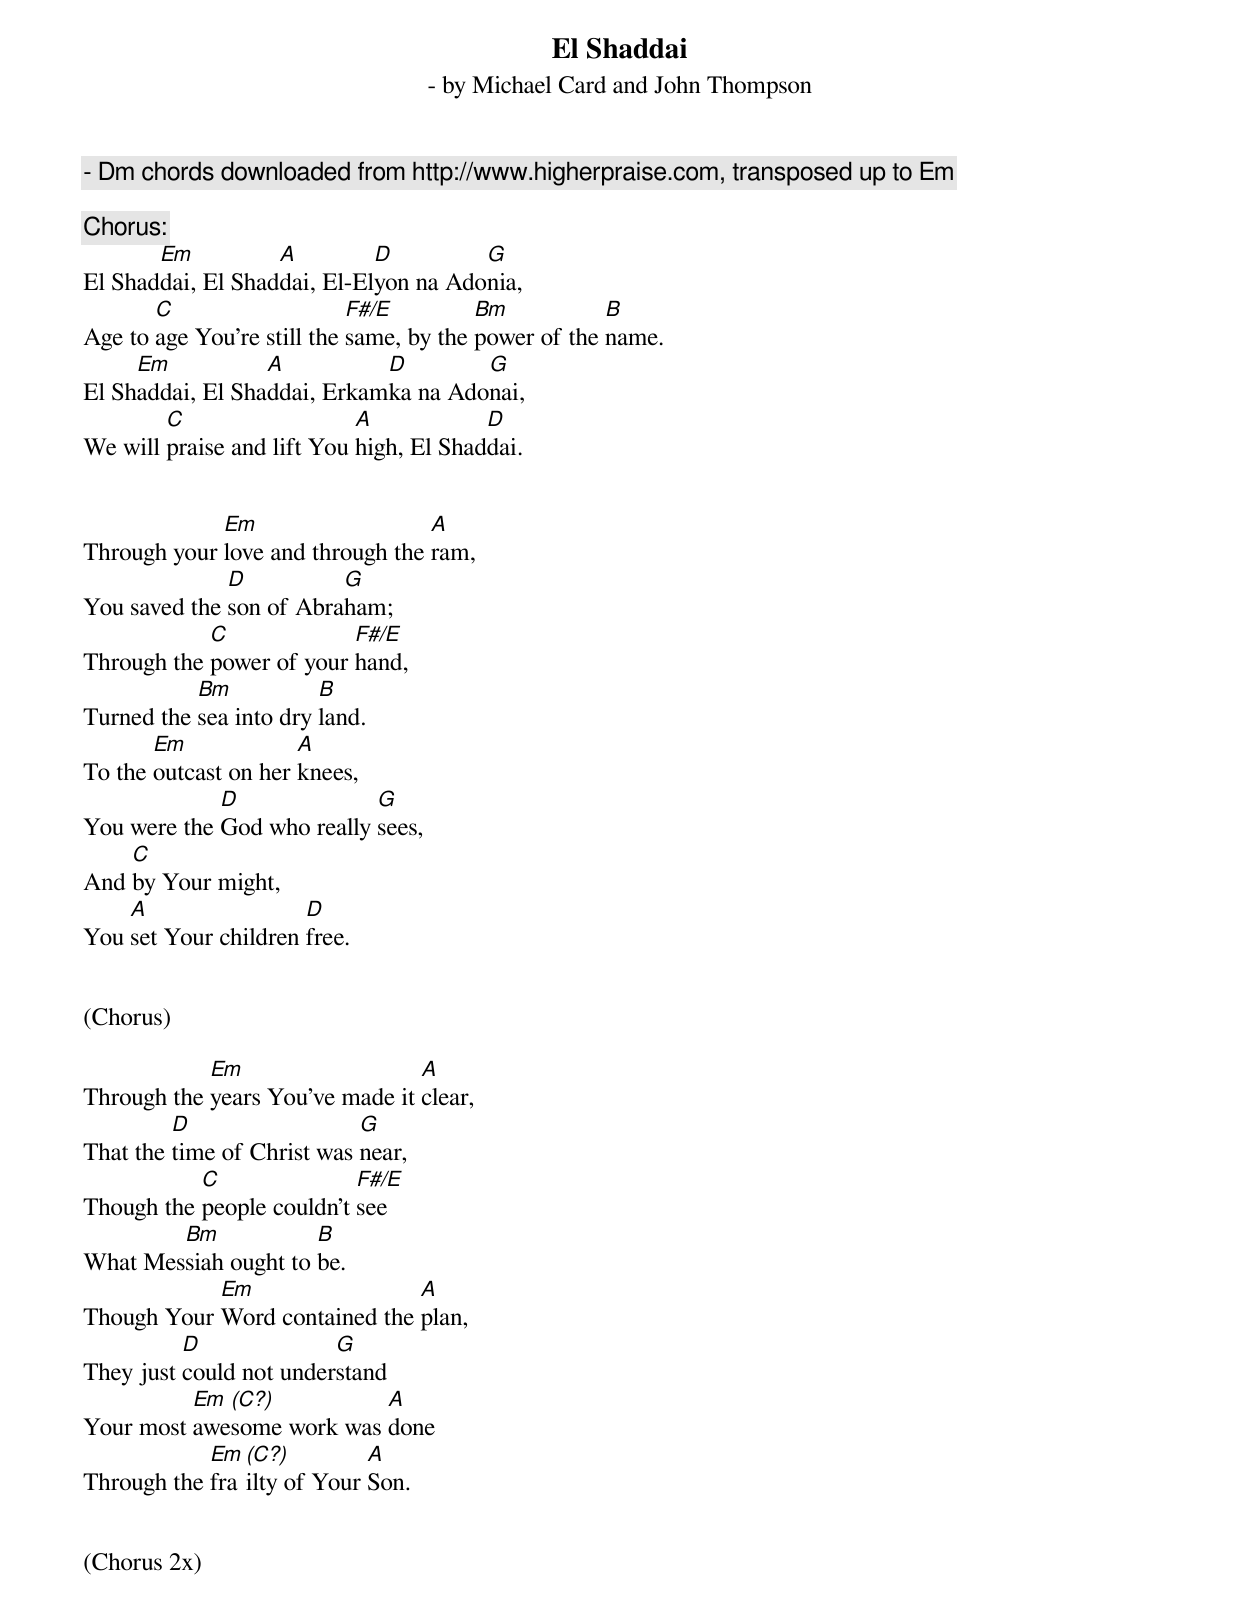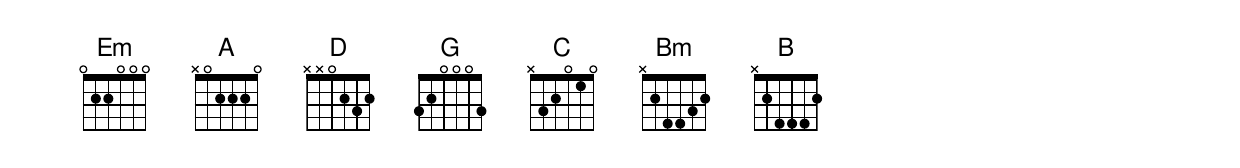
El Shaddai
 - by Michael Card and John Thompson
 - Dm chords downloaded from http://www.higherpraise.com, transposed up to Em

Chorus:
       Em          A         D         G
El Shaddai, El Shaddai, El-Elyon na Adonia,
       C                    F#/E         Bm           B
Age to age You're still the same, by the power of the name.
     Em           A          D        G
El Shaddai, El Shaddai, Erkamka na Adonai,
        C                   A            D
We will praise and lift You high, El Shaddai.


             Em                   A
Through your love and through the ram,
              D          G
You saved the son of Abraham;
            C             F#/E
Through the power of your hand,
           Bm           B
Turned the sea into dry land.
       Em             A
To the outcast on her knees,
             D              G
You were the God who really sees,
    C
And by Your might,
    A                 D
You set Your children free.


(Chorus)

            Em                   A
Through the years You've made it clear,
         D                  G
That the time of Christ was near,
           C               F#/E
Though the people couldn't see
        Bm            B
What Messiah ought to be.
            Em                 A
Though Your Word contained the plan,
          D              G
They just could not understand
          Em (C?)          A
Your most awesome work was done
            Em (C?)         A
Through the frailty of Your Son.


(Chorus 2x)
